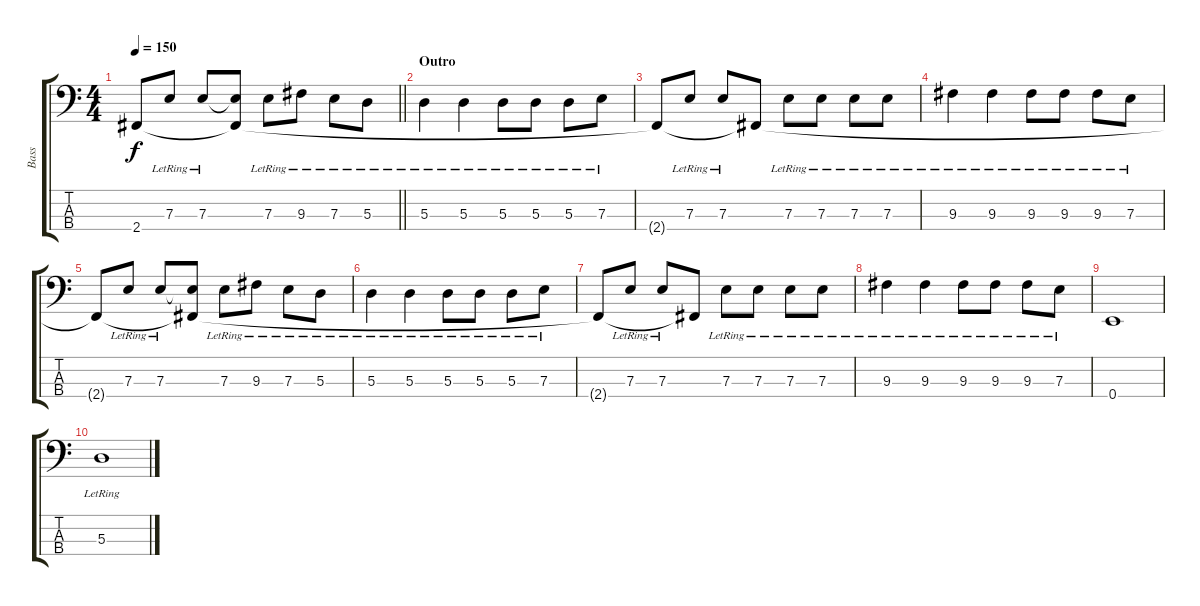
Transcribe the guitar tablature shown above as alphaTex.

\track ("Bass" "Bass") {instrument electricbassfinger}
\staff {score tabs}
\tuning (G2 D2 A1 E1) {hide}
\ts (4 4)
\tempo 150
\clef f4
\barLineRight lightlight
\ks c
2.4{t}.8{dy f} 7.3{lr}.8 7.3{lr}.8 (7.3{t} 2.4{t}).8 7.3{lr}.8 9.3{lr}.8 7.3{lr}.8 5.3{lr}.8 |
\section ("" "Outro")
5.3{lr}.4 5.3{lr}.4 5.3{lr}.8 5.3{lr}.8 5.3{lr}.8 7.3{lr}.8 |
2.4{t}.8 7.3{lr}.8 7.3{lr}.8 2.4{t}.8 7.3{lr}.8 7.3{lr}.8 7.3{lr}.8 7.3{lr}.8 |
9.3{lr}.4 9.3{lr}.4 9.3{lr}.8 9.3{lr}.8 9.3{lr}.8 7.3{lr}.8 |
2.4{t}.8 7.3{lr}.8 7.3{lr}.8 (7.3{t} 2.4{t}).8 7.3{lr}.8 9.3{lr}.8 7.3{lr}.8 5.3{lr}.8 |
5.3{lr}.4 5.3{lr}.4 5.3{lr}.8 5.3{lr}.8 5.3{lr}.8 7.3{lr}.8 |
2.4{t}.8 7.3{lr}.8 7.3{lr}.8 2.4{t}.8 7.3{lr}.8 7.3{lr}.8 7.3{lr}.8 7.3{lr}.8 |
9.3{lr}.4 9.3{lr}.4 9.3{lr}.8 9.3{lr}.8 9.3{lr}.8 7.3{lr}.8 |
0.4.1 |
5.3{lr}.1
